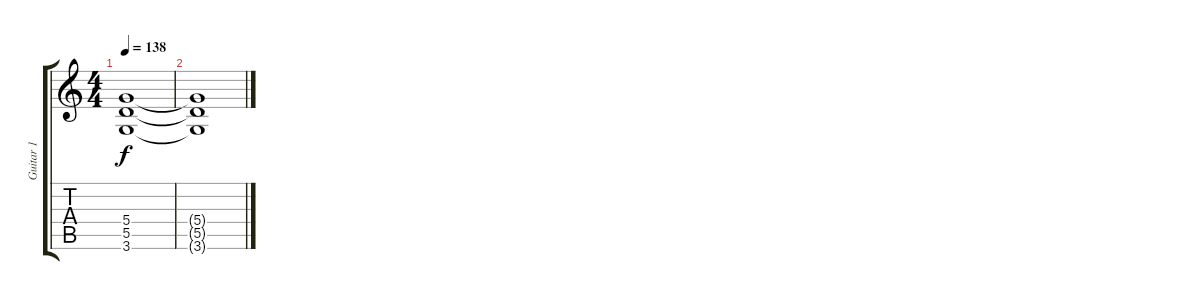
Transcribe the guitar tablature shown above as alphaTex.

\track ("Guitar 1" "Guitar 1") {instrument distortionguitar}
\staff {score tabs}
\tuning (E4 B3 G3 D3 A2 E2) {hide}
\ts (4 4)
\tempo 138
\clef g2
\ks c
(5.4 5.5 3.6).1{dy f volume 0} |
(5.4{t} 5.5{t} 3.6{t}).1
